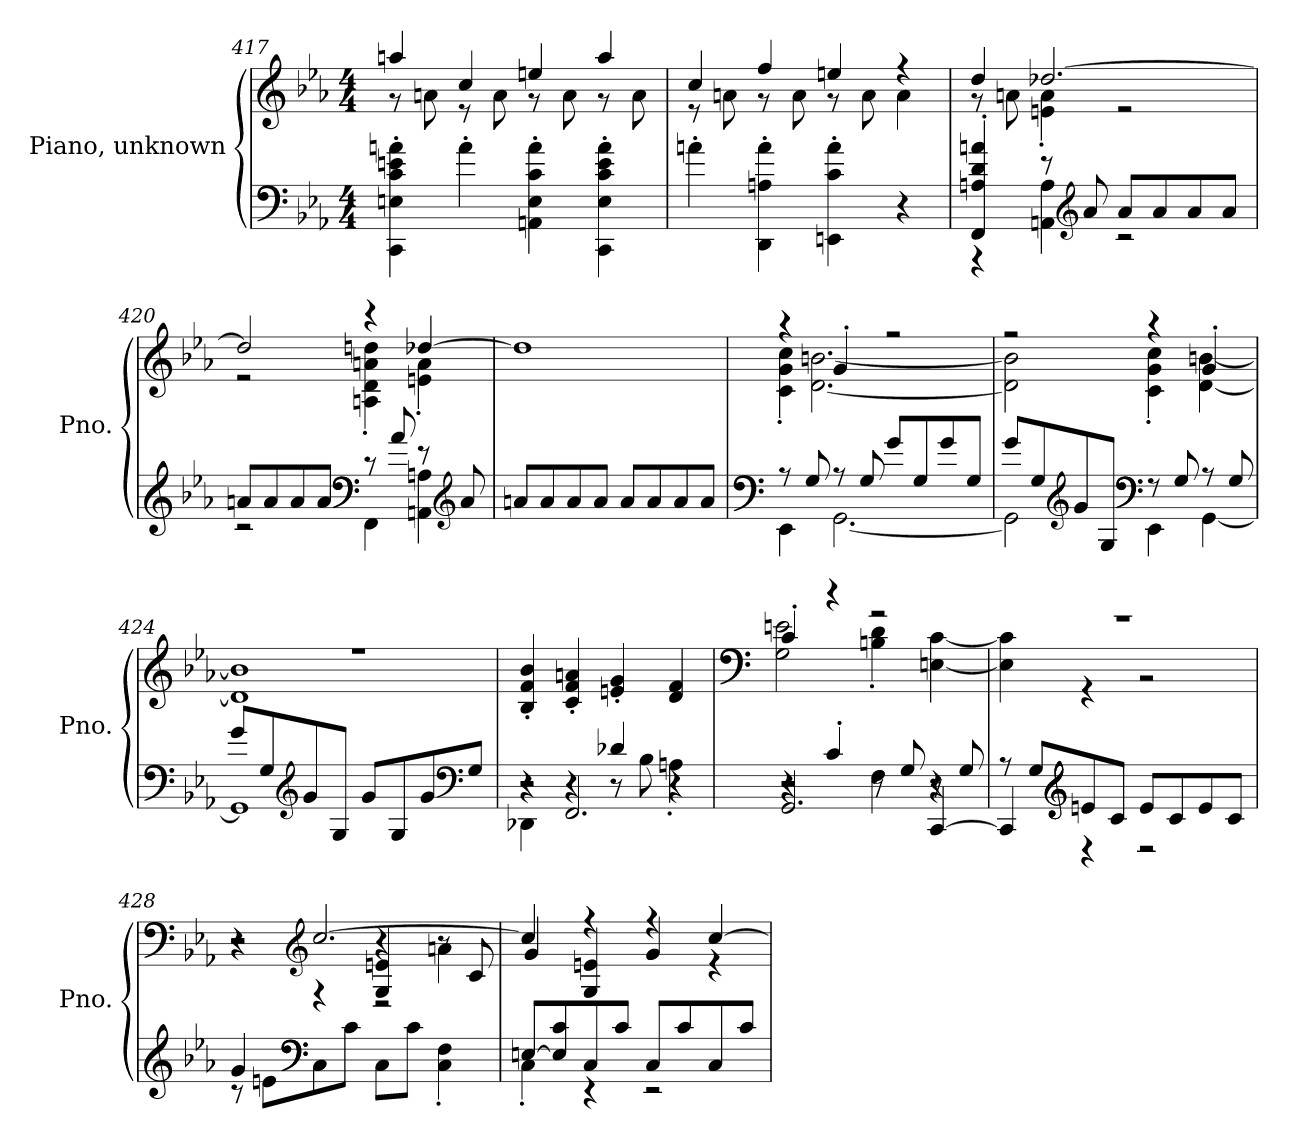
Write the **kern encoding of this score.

**kern	**kern
*part1	*part1
*staff2	*staff1
*I"Piano, unknown	*
*I'Pno.	*
*clefF4	*clefG2
*k[b-e-a-]	*k[b-e-a-]
*M4/4	*M4/4
=417	=417
*	*^
4CC\' 4En\' 4c\' 4en\' 4an\'	4aan/	8r
.	.	8an\
4a'\	4cc/	8r
.	.	8a\
4AAn\' 4E\' 4c\' 4a\'	4een/	8r
.	.	8a\
4CC\' 4E\' 4c\' 4e\' 4a\'	4aa/	8r
.	.	8a\
=418	=418	=418
4an'\	4cc/	8r
.	.	8an\
4DD\' 4An\' 4a\'	4ff/	8r
.	.	8a\
4EEn\' 4c\' 4a\'	4een/	8r
.	.	8a\
4r	4r	4a\
!!LO:LB:g=z	!!
=419	=419	=419
*^	*	*
4FF/' 4An/' 4d/' 4an/'	4r	4dd/	8r
.	.	.	8an\
8r	4AAn\ 4A\	[2.dd-X/	4en\' 4a\'
*clefG2	*	*	*
8a/	.	.	.
8a/L	2r	.	2r
8a/	.	.	.
8a/	.	.	.
8a/J	.	.	.
=420	=420	=420	=420
8an/L	2r	2dd-/]	2r
8a/	.	.	.
8a/	.	.	.
8a/J	.	.	.
*clefF4	*	*	*
8r	4FF\	4r	4An\' 4d\' 4an\' 4ddn\'
8a/	.	.	.
8r	4AAn\ 4An\	[4dd-X/	4en\' 4a\'
*clefG2	*	*	*
8a/	.	.	.
*v	*v	*	*
*	*v	*v
=421	=421
8an/L	1dd-]
8a/	.
8a/	.
8a/J	.
8a/L	.
8a/	.
8a/	.
8a/J	.
!!LO:LB:g=z
=422	=422
*clefF4	*
*^	*^
8r	4EE-\	4r	4c\' 4g\' 4cc\'
8G/	.	.	.
8r	[2.GG\	4g'/	[2.d\ [2.bn\
8G/	.	.	.
8g/L	.	2r	.
8G/	.	.	.
8g/	.	.	.
8G/J	.	.	.
=423	=423	=423	=423
8g/L	2GG\]	2r	2d\] 2b\]
8G/	.	.	.
*clefG2	*	*	*
8g/	.	.	.
8G/J	.	.	.
*clefF4	*	*	*
8r	4EE-\	4r	4c\' 4g\' 4cc\'
8G/	.	.	.
8r	[4GG\	4g'/	[4d\ [4bn\
8G/	.	.	.
=424	=424	=424	=424
8g/L	1GG]	1r	1d] 1b]
8G/	.	.	.
*clefG2	*	*	*
8g/	.	.	.
8G/J	.	.	.
8g/L	.	.	.
8G/	.	.	.
8g/	.	.	.
*clefF4	*	*	*
8G/J	.	.	.
*	*	*v	*v
!!LO:PB:g=z
=425	=425	=425
*	*^	*
2r	4DD-X\	4r	4B-/' 4f/' 4b-/'
.	4r	2.FF/	4c/' 4f/' 4an/'
4d-X/	8r	.	4en/' 4g/'
.	8B-\	.	.
4r	4An'\	.	4d/ 4f/
=426	=426	=426	=426
*	*	*	*clefF4
*	*	*	*^
4r	2r	2.GG/	4c'/	2G\ 2en\
4c'/	.	.	4r	.
8r	4F\	.	2r	4Bn\' 4d\'
8G/	.	.	.	.
8r	4r	[4CC/	.	[4En\ [4c\
8G/	.	.	.	.
*	*v	*v	*	*
=427	=427	=427	=427
8r	4CC/]	1r	4E\] 4c\]
8G/L	.	.	.
*clefG2	*	*	*
8en/	4r	.	4r
8c/J	.	.	.
8e/L	2r	.	2r
8c/	.	.	.
8e/	.	.	.
8c/J	.	.	.
=428	=428	=428	=428
*	*	*	*^
4g/	8r	4r	2r	2r
.	8en\L	.	.	.
*clefF4	*	*clefG2	*	*
4r	8C\	[2.cc/	.	.
.	8c\J	.	.	.
2r	8C\L	.	4r	4G/ 4en/
.	8c\J	.	.	.
.	4C\' 4F\'	.	4an\	8r
.	.	.	.	8c/
*	*	*	*v	*v
!!LO:LB:g=z
=429	=429	=429	=429
[8En/L	4C'\	4cc/]	4g/
8E/] 8c/	.	.	.
8C/	4r	4r	4G/ 4en/
8c/J	.	.	.
8C/L	2r	4r	4g/
8c/	.	.	.
8C/	.	[4cc/	4r
8c/J	.	.	.
*v	*v	*	*
*	*v	*v
=	=
*-	*-
